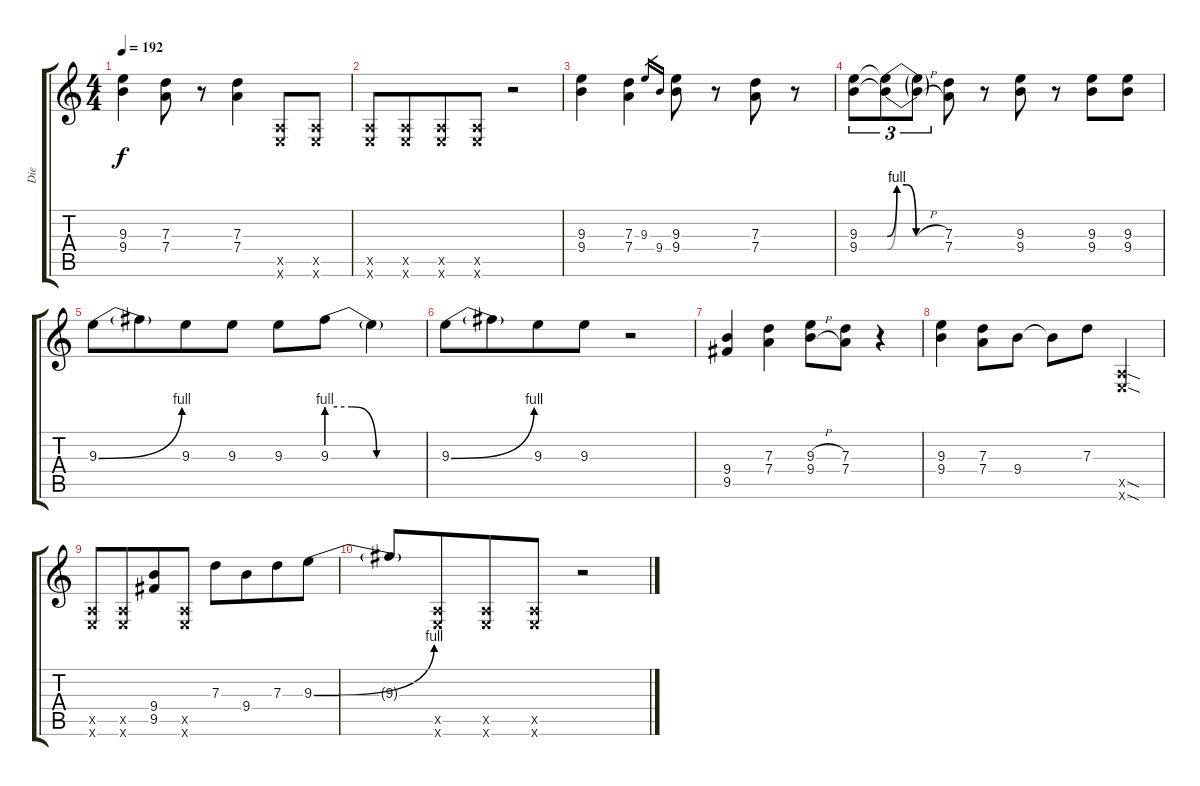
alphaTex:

\track ("Die" "Die") {instrument distortionguitar}
\staff {score tabs}
\tuning (E4 B3 G3 D3 A2 E2) {hide}
\ts (4 4)
\tempo 192
\clef g2
\ks c
(9.3 9.4).4{dy f} (7.3 7.4).8 r.8 (7.3 7.4).4 (0.5{x} 0.6{x}).8 (0.5{x} 0.6{x}).8 |
(0.5{x} 0.6{x}).8 (0.5{x} 0.6{x}).8{beam merge} (0.5{x} 0.6{x}).8 (0.5{x} 0.6{x}).8 r.2 |
(9.3 9.4).4 (7.3 7.4).4 9.3.16{gr} 9.4.16{gr} (9.3 9.4).8 r.8 (7.3 7.4).8 r.8 |
(9.3 9.4).8{tu (3 2)} (9.3{be (custom 0 0 10 4 20 4 30 0 60 0) t} 9.4{be (custom 0 0 10 4 20 4 30 0 60 0) t}).8{tu (3 2)} (9.3{h t} 9.4{h t}).8{tu (3 2)} (7.3 7.4).8 r.8 (9.3 9.4).8 r.8 (9.3 9.4).8 (9.3 9.4).8 |
9.3{be (bend 0 0 60 4)}.8 9.3{t}.8{beam merge} 9.3.8 9.3.8 9.3.8 9.3{be (custom 0 4 15 4 30 0 60 0)}.8 9.3{t}.4 |
9.3{be (bend 0 0 60 4)}.8 9.3{t}.8{beam merge} 9.3.8 9.3.8 r.2 |
(9.4 9.5).4 (7.3 7.4).4 (9.3{h} 9.4{h}).8 (7.3 7.4).8 r.4 |
(9.3 9.4).4 (7.3 7.4).8 9.4.8 9.4{t}.8 7.3.8 (0.5{sod x} 0.6{sod x}).4 |
(0.5{x} 0.6{x}).8 (0.5{x} 0.6{x}).8{beam merge} (9.4 9.5).8 (0.5{x} 0.6{x}).8 7.3.8 9.4.8{beam merge} 7.3.8 9.3{be (bend 0 0 60 4)}.8 |
9.3{t}.8 (0.5{x} 0.6{x}).8{beam merge} (0.5{x} 0.6{x}).8 (0.5{x} 0.6{x}).8 r.2
